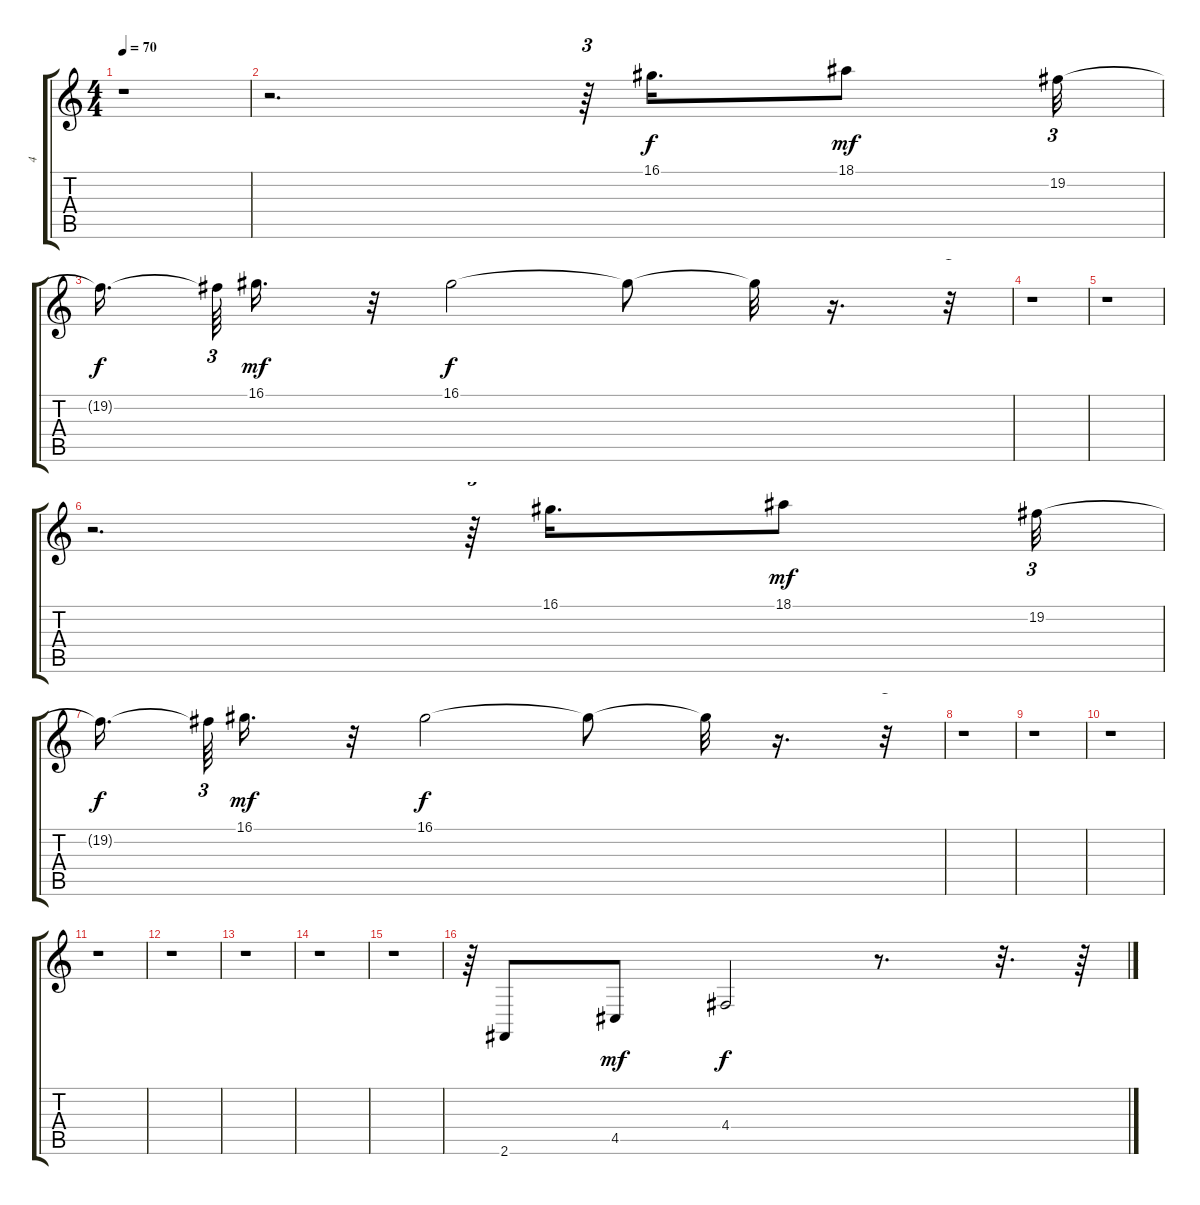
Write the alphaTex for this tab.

\track ("4" "4") {instrument piccolo}
\staff {score tabs}
\tuning (E4 B3 G3 D3 A2 E2) {hide}
\ts (4 4)
\tempo 70
\clef g2
\ks c
r.1{dy f} |
r.2{d} r.64{tu (3 2)} 16.1.16{d} 18.1.8{dy mf} 19.2.32{tu (3 2)} |
19.2{t}.16{d dy f beam splitsecondary} 19.2{t}.64{tu (3 2)} 16.1.16{d dy mf} r.32 16.1.2{dy f} 16.1{t}.8 16.1{t}.32 r.16{d} r.32{tu (3 2)} |
r.1 |
r.1 |
r.2{d} r.64{tu (3 2)} 16.1.16{d} 18.1.8{dy mf} 19.2.32{tu (3 2)} |
19.2{t}.16{d dy f beam splitsecondary} 19.2{t}.64{tu (3 2)} 16.1.16{d dy mf} r.32 16.1.2{dy f} 16.1{t}.8 16.1{t}.32 r.16{d} r.32{tu (3 2)} |
r.1 |
r.1 |
r.1 |
r.1 |
r.1 |
r.1 |
r.1 |
r.1 |
r.64{tu (3 2)} 2.6.8{balance 9 instrument acousticguitarnylon} 4.5.8{dy mf} 4.4.2{dy f} r.8{d} r.32{d} r.64
